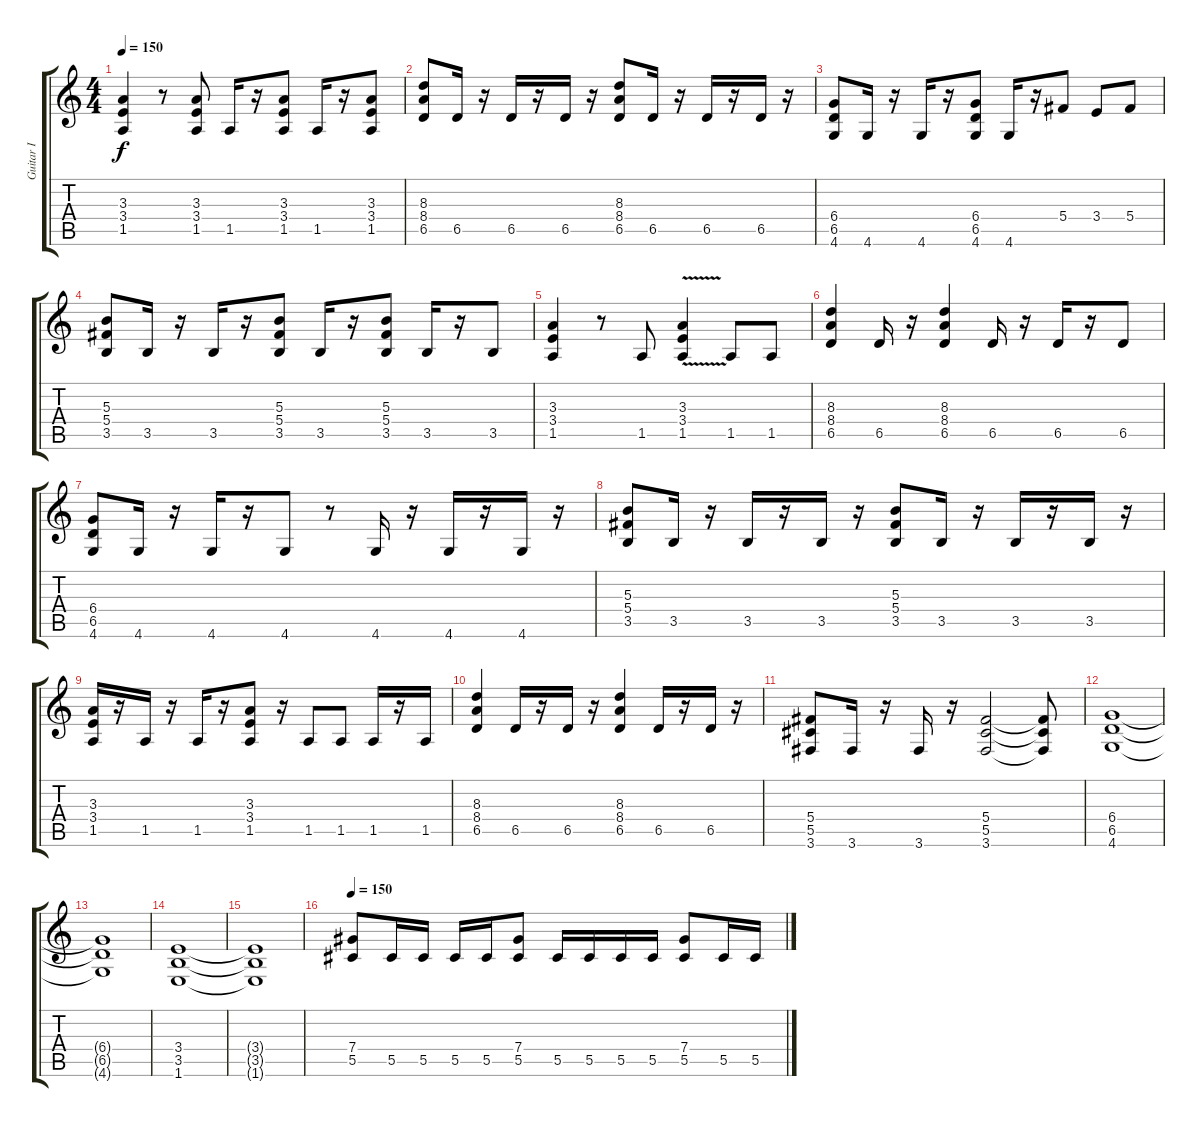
\track ("Guitar I" "Guitar I") {instrument distortionguitar}
\staff {score tabs}
\tuning (Eb4 Bb3 Gb3 Db3 Ab2 Eb2) {hide}
\ts (4 4)
\tempo 150
\clef g2
\ks c
(3.3 3.4 1.5).4{dy f} r.8 (3.3 3.4 1.5).8 1.5.16 r.16 (3.3 3.4 1.5).8 1.5.16 r.16 (3.3 3.4 1.5).8 |
(8.3 8.4 6.5).8 6.5.16 r.16 6.5.16 r.16 6.5.16 r.16 (8.3 8.4 6.5).8 6.5.16 r.16 6.5.16 r.16 6.5.16 r.16 |
(6.4 6.5 4.6).8 4.6.16 r.16 4.6.16 r.16 (6.4 6.5 4.6).8 4.6.16 r.16 5.4.8 3.4.8 5.4.8 |
(5.3 5.4 3.5).8 3.5.16 r.16 3.5.16 r.16 (5.3 5.4 3.5).8 3.5.16 r.16 (5.3 5.4 3.5).8 3.5.16 r.16 3.5.8 |
(3.3 3.4 1.5).4 r.8 1.5.8 (3.3{v} 3.4{v} 1.5{v}).4 1.5.8 1.5.8 |
(8.3 8.4 6.5).4 6.5.16 r.16 (8.3 8.4 6.5).4 6.5.16 r.16 6.5.16 r.16 6.5.8 |
(6.4 6.5 4.6).8 4.6.16 r.16 4.6.16 r.16 4.6.8 r.8 4.6.16 r.16 4.6.16 r.16 4.6.16 r.16 |
(5.3 5.4 3.5).8 3.5.16 r.16 3.5.16 r.16 3.5.16 r.16 (5.3 5.4 3.5).8 3.5.16 r.16 3.5.16 r.16 3.5.16 r.16 |
(3.3 3.4 1.5).16 r.16 1.5.16 r.16 1.5.16 r.16 (3.3 3.4 1.5).8 r.16 1.5.8 1.5.8 1.5.16 r.16 1.5.16 |
(8.3 8.4 6.5).4 6.5.16 r.16 6.5.16 r.16 (8.3 8.4 6.5).4 6.5.16 r.16 6.5.16 r.16 |
(5.4 5.5 3.6).8 3.6.16 r.16 3.6.16 r.16 (5.4 5.5 3.6).2 (5.4{t} 5.5{t} 3.6{t}).8 |
(6.4 6.5 4.6).1 |
(6.4{t} 6.5{t} 4.6{t}).1 |
(3.4 3.5 1.6).1 |
(3.4{t} 3.5{t} 1.6{t}).1 |
\tempo 150
(7.4 5.5).8 5.5.16 5.5.16 5.5.16 5.5.16 (7.4 5.5).8 5.5.16 5.5.16 5.5.16 5.5.16 (7.4 5.5).8 5.5.16 5.5.16
